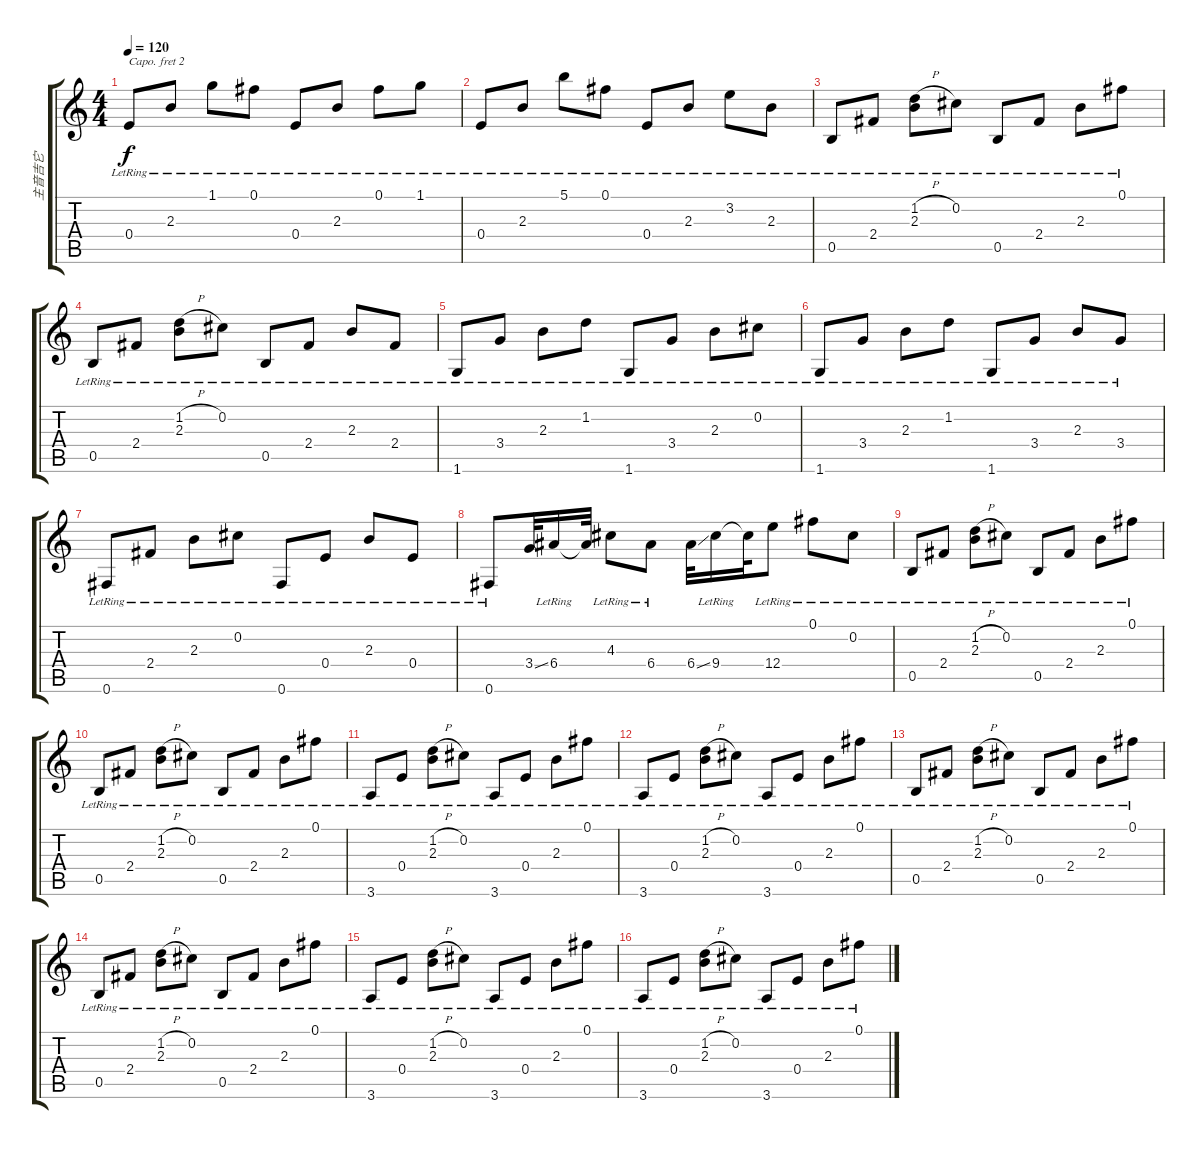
\track ("主音吉它" "主音吉它") {instrument acousticguitarnylon}
\staff {score tabs}
\capo 2
\tuning (E4 B3 G3 D3 A2 E2) {hide}
\ts (4 4)
\tempo 120
\clef g2
\ks c
0.4{lr}.8{dy f} 2.3{lr}.8 1.1{lr}.8 0.1{lr}.8 0.4{lr}.8 2.3{lr}.8 0.1{lr}.8 1.1{lr}.8 |
0.4{lr}.8 2.3{lr}.8 5.1{lr}.8 0.1{lr}.8 0.4{lr}.8 2.3{lr}.8 3.2{lr}.8 2.3{lr}.8 |
0.5{lr}.8 2.4{lr}.8 (1.2{h} 2.3{lr}).8 0.2{lr}.8 0.5{lr}.8 2.4{lr}.8 2.3{lr}.8 0.1{lr}.8 |
0.5{lr}.8 2.4{lr}.8 (1.2{h} 2.3{lr}).8 0.2{lr}.8 0.5{lr}.8 2.4{lr}.8 2.3{lr}.8 2.4{lr}.8 |
1.6{lr}.8 3.4{lr}.8 2.3{lr}.8 1.2{lr}.8 1.6{lr}.8 3.4{lr}.8 2.3{lr}.8 0.2{lr}.8 |
1.6{lr}.8 3.4{lr}.8 2.3{lr}.8 1.2{lr}.8 1.6{lr}.8 3.4{lr}.8 2.3{lr}.8 3.4{lr}.8 |
0.6{lr}.8 2.4{lr}.8 2.3{lr}.8 0.2{lr}.8 0.6{lr}.8 0.4{lr}.8 2.3{lr}.8 0.4{lr}.8 |
0.6{lr}.8 3.4{ss}.32 6.4{lr}.16 6.4{t}.32 4.3{lr}.8 6.4{lr}.8 6.4{ss}.32 9.4{lr}.16 9.4{t}.32 12.4{lr}.8 0.1{lr}.8 0.2{lr}.8 |
0.5{lr}.8 2.4{lr}.8 (1.2{h} 2.3{lr}).8 0.2{lr}.8 0.5{lr}.8 2.4{lr}.8 2.3{lr}.8 0.1{lr}.8 |
0.5{lr}.8 2.4{lr}.8 (1.2{h} 2.3{lr}).8 0.2{lr}.8 0.5{lr}.8 2.4{lr}.8 2.3{lr}.8 0.1{lr}.8 |
3.6{lr}.8 0.4{lr}.8 (1.2{h} 2.3{lr}).8 0.2{lr}.8 3.6{lr}.8 0.4{lr}.8 2.3{lr}.8 0.1{lr}.8 |
3.6{lr}.8 0.4{lr}.8 (1.2{h} 2.3{lr}).8 0.2{lr}.8 3.6{lr}.8 0.4{lr}.8 2.3{lr}.8 0.1{lr}.8 |
0.5{lr}.8 2.4{lr}.8 (1.2{h} 2.3{lr}).8 0.2{lr}.8 0.5{lr}.8 2.4{lr}.8 2.3{lr}.8 0.1{lr}.8 |
0.5{lr}.8 2.4{lr}.8 (1.2{h} 2.3{lr}).8 0.2{lr}.8 0.5{lr}.8 2.4{lr}.8 2.3{lr}.8 0.1{lr}.8 |
3.6{lr}.8 0.4{lr}.8 (1.2{h} 2.3{lr}).8 0.2{lr}.8 3.6{lr}.8 0.4{lr}.8 2.3{lr}.8 0.1{lr}.8 |
3.6{lr}.8 0.4{lr}.8 (1.2{h} 2.3{lr}).8 0.2{lr}.8 3.6{lr}.8 0.4{lr}.8 2.3{lr}.8 0.1{lr}.8
